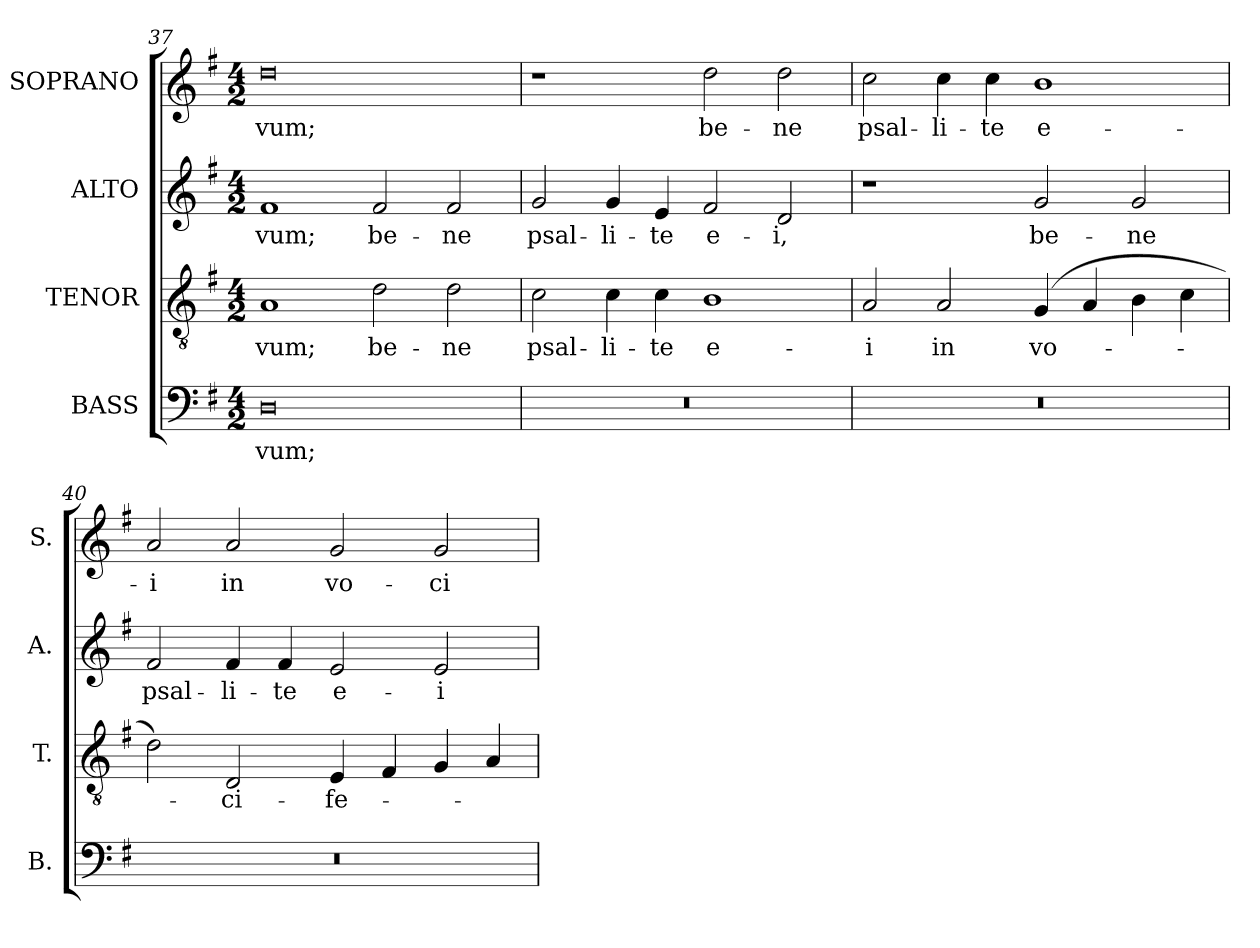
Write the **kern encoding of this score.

**kern	**text	**kern	**text	**kern	**text	**kern	**text
*part4	*part4	*part3	*part3	*part2	*part2	*part1	*part1
*staff4	*staff4	*staff3	*staff3	*staff2	*staff2	*staff1	*staff1
*I"BASS	*	*I"TENOR	*	*I"ALTO	*	*I"SOPRANO	*
*I'B.	*	*I'T.	*	*I'A.	*	*I'S.	*
*clefF4	*	*clefGv2	*	*clefG2	*	*clefG2	*
*	*	*ITrd7c12	*	*	*	*	*
*k[f#]	*	*k[f#]	*	*k[f#]	*	*k[f#]	*
*G:	*	*G:	*	*G:	*	*G:	*
*M4/2	*	*M4/2	*	*M4/2	*	*M4/2	*
=37	=37	=37	=37	=37	=37	=37	=37
!	!LO:LY:b:color=#000000	!	!	!	!	!	!
!	!	!	!LO:LY:b:color=#000000	!	!	!	!
!	!	!	!	!	!LO:LY:b:color=#000000	!	!
!	!	!	!	!	!	!	!LO:LY:b:color=#000000
0Di	-vum;	1AAi	-vum;	1f#i	-vum;	0ddi	-vum;
!	!	!	!LO:LY:b:color=#000000	!	!	!	!
!	!	!	!	!	!LO:LY:b:color=#000000	!	!
.	.	2Di\	be-	2f#i/	be-	.	.
!	!	!	!LO:LY:b:color=#000000	!	!	!	!
!	!	!	!	!	!LO:LY:b:color=#000000	!	!
.	.	2Di\	-ne	2f#i/	-ne	.	.
!!LO:PB:g=z
=38	=38	=38	=38	=38	=38	=38	=38
!LO:N:vis=1	!	!	!	!	!	!	!
!	!	!	!LO:LY:b:color=#000000	!	!	!	!
!	!	!	!	!	!LO:LY:b:color=#000000	!	!
0r	.	2Ci\	psal-	2gi/	psal-	1r	.
!	!	!	!LO:LY:b:color=#000000	!	!	!	!
!	!	!	!	!	!LO:LY:b:color=#000000	!	!
.	.	4Ci\	-li-	4gi/	-li-	.	.
!	!	!	!LO:LY:b:color=#000000	!	!	!	!
!	!	!	!	!	!LO:LY:b:color=#000000	!	!
.	.	4Ci\	-te	4ei/	-te	.	.
!	!	!	!LO:LY:b:color=#000000	!	!	!	!
!	!	!	!	!	!LO:LY:b:color=#000000	!	!
!	!	!	!	!	!	!	!LO:LY:b:color=#000000
.	.	1BBi	e-	2f#i/	e-	2ddi\	be-
!	!	!	!	!	!LO:LY:b:color=#000000	!	!
!	!	!	!	!	!	!	!LO:LY:b:color=#000000
.	.	.	.	2di/	-i,	2ddi\	-ne
=39	=39	=39	=39	=39	=39	=39	=39
!LO:N:vis=1	!	!	!	!	!	!	!
!	!	!	!LO:LY:b:color=#000000	!	!	!	!
!	!	!	!	!	!	!	!LO:LY:b:color=#000000
0r	.	2AAi/	-i	1r	.	2cci\	psal-
!	!	!	!LO:LY:b:color=#000000	!	!	!	!
!	!	!	!	!	!	!	!LO:LY:b:color=#000000
.	.	2AAi/	in	.	.	4cci\	-li-
!	!	!	!	!	!	!	!LO:LY:b:color=#000000
.	.	.	.	.	.	4cci\	-te
!	!	!	!LO:LY:b:color=#000000	!	!	!	!
!	!	!	!	!	!LO:LY:b:color=#000000	!	!
!	!	!	!	!	!	!	!LO:LY:b:color=#000000
.	.	(4GGi/	vo-	2gi/	be-	1bi	e-
.	.	4AAi/	.	.	.	.	.
!	!	!	!	!	!LO:LY:b:color=#000000	!	!
.	.	4BBi\	.	2gi/	-ne	.	.
.	.	4Ci\	.	.	.	.	.
=40	=40	=40	=40	=40	=40	=40	=40
!LO:N:vis=1	!	!	!	!	!	!	!
!	!	!	!	!	!LO:LY:b:color=#000000	!	!
!	!	!	!	!	!	!	!LO:LY:b:color=#000000
0r	.	2Di\)	.	2f#i/	psal-	2ai/	-i
!	!	!	!LO:LY:b:color=#000000	!	!	!	!
!	!	!	!	!	!LO:LY:b:color=#000000	!	!
!	!	!	!	!	!	!	!LO:LY:b:color=#000000
.	.	2DDi/	-ci-	4f#i/	-li-	2ai/	in
!	!	!	!	!	!LO:LY:b:color=#000000	!	!
.	.	.	.	4f#i/	-te	.	.
!	!	!	!LO:LY:b:color=#000000	!	!	!	!
!	!	!	!	!	!LO:LY:b:color=#000000	!	!
!	!	!	!	!	!	!	!LO:LY:b:color=#000000
.	.	4EEi/	-fe-	2ei/	e-	2gi/	vo-
.	.	4FF#i/	.	.	.	.	.
!	!	!	!	!	!LO:LY:b:color=#000000	!	!
!	!	!	!	!	!	!	!LO:LY:b:color=#000000
.	.	4GGi/	.	2ei/	-i	2gi/	-ci-
.	.	4AAi/	.	.	.	.	.
=	=	=	=	=	=	=	=
*-	*-	*-	*-	*-	*-	*-	*-
